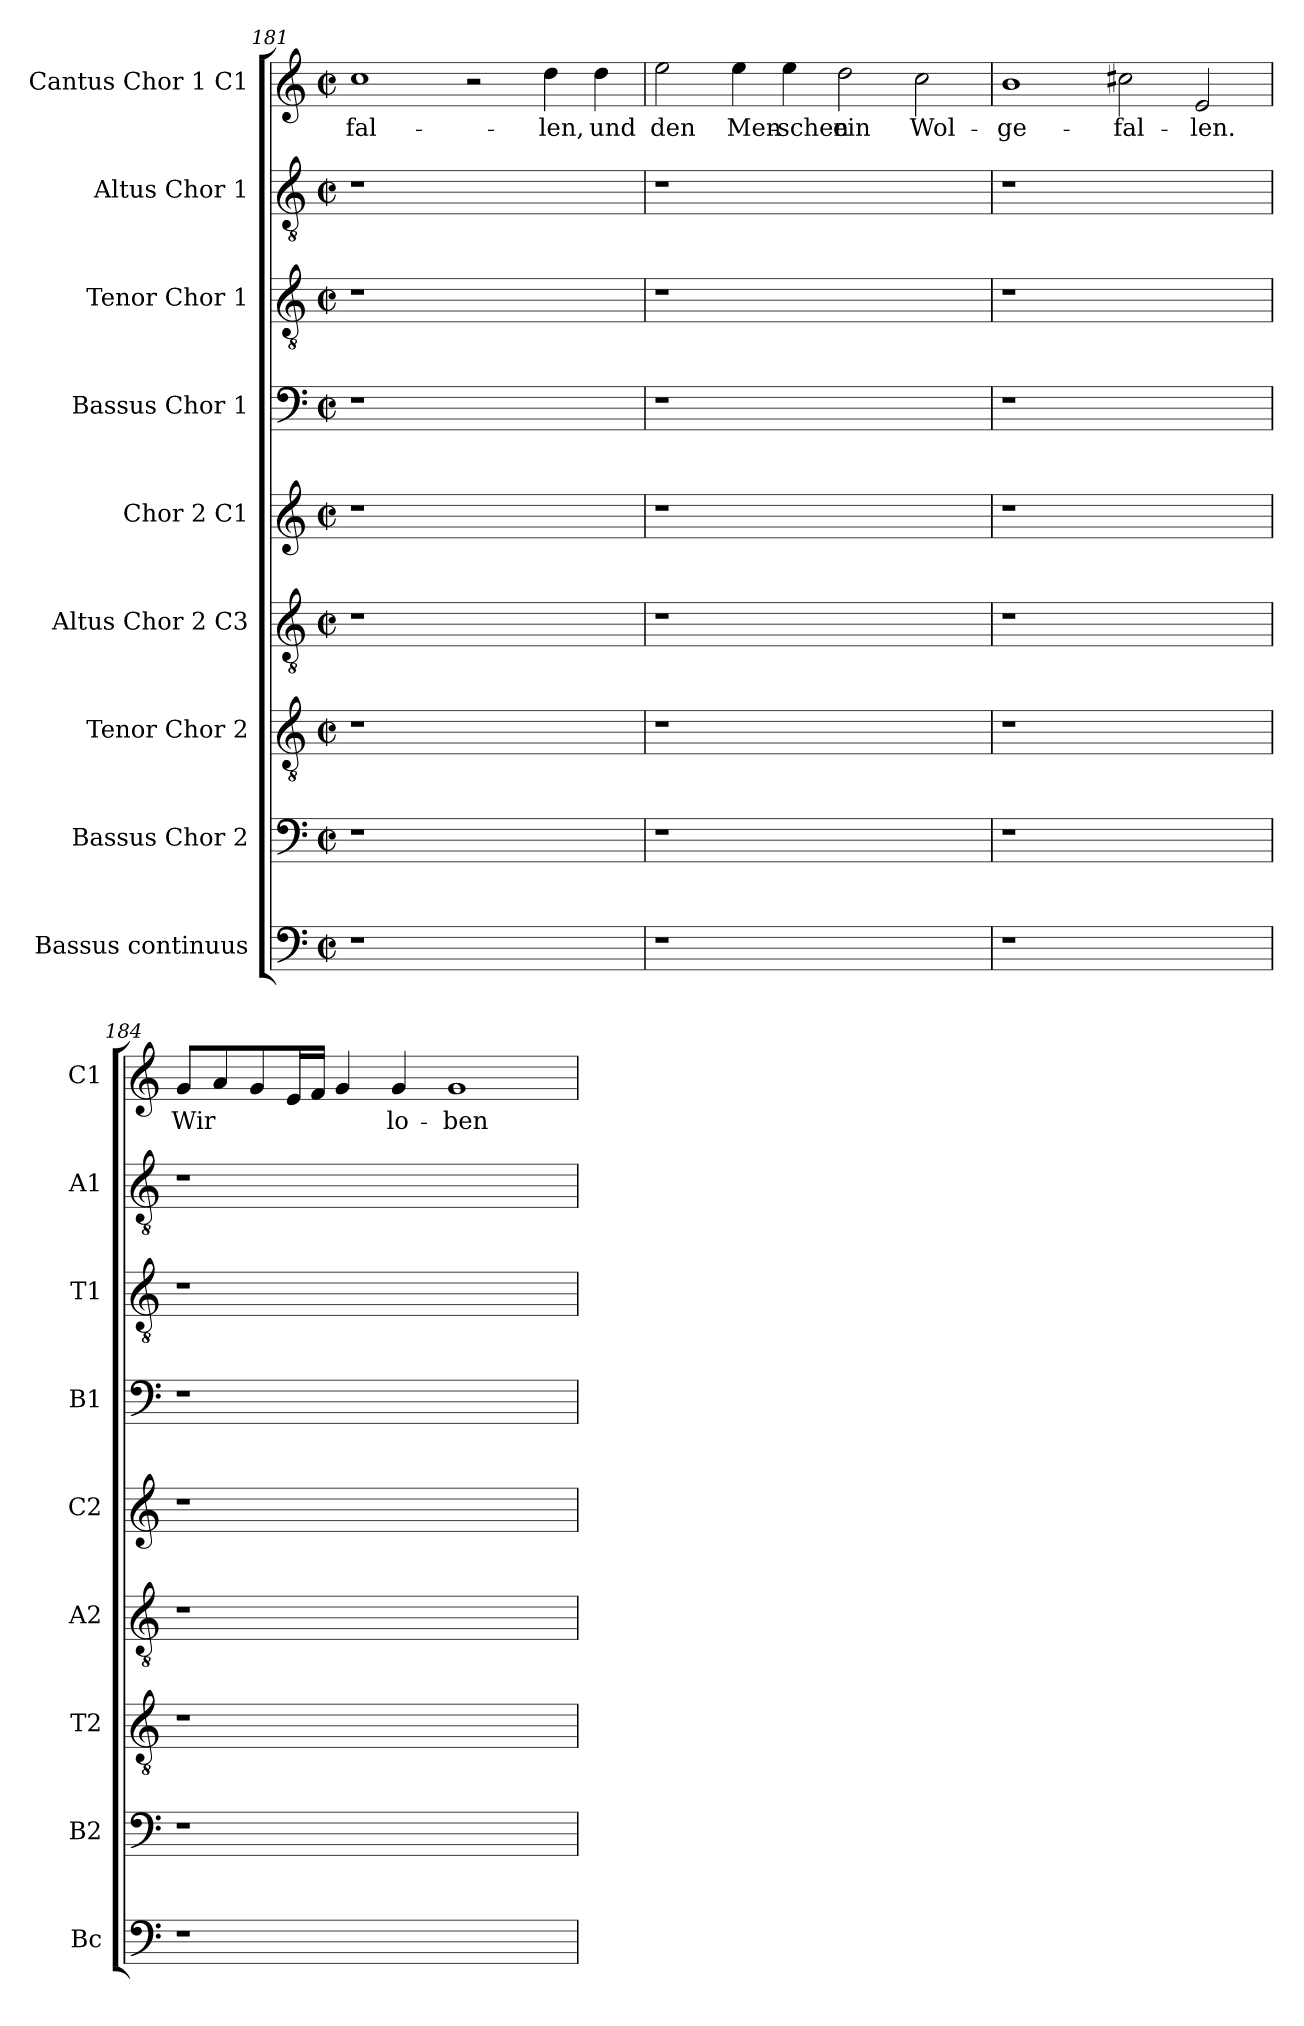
**kern	**kern	**kern	**kern	**kern	**kern	**kern	**kern	**kern	**text
*part9	*part8	*part7	*part6	*part5	*part4	*part3	*part2	*part1	*part1
*staff9	*staff8	*staff7	*staff6	*staff5	*staff4	*staff3	*staff2	*staff1	*staff1
*I"Bassus continuus	*I"Bassus Chor 2	*I"Tenor Chor 2	*I"Altus Chor 2 C3	*I"Chor 2 C1	*I"Bassus Chor 1	*I"Tenor Chor 1	*I"Altus Chor 1	*I"Cantus Chor 1 C1	*
*I'Bc	*I'B2	*I'T2	*I'A2	*I'C2	*I'B1	*I'T1	*I'A1	*I'C1	*
*clefF4	*clefF4	*clefGv2	*clefGv2	*clefG2	*clefF4	*clefGv2	*clefGv2	*clefG2	*
*ITrd7c12	*	*	*	*	*	*	*	*	*
*k[]	*k[]	*k[]	*k[]	*k[]	*k[]	*k[]	*k[]	*k[]	*
*C:	*C:	*C:	*C:	*C:	*C:	*C:	*C:	*C:	*
*M2/2	*M2/2	*M2/2	*M2/2	*M2/2	*M2/2	*M2/2	*M2/2	*M2/2	*
*met(c|)	*met(c|)	*met(c|)	*met(c|)	*met(c|)	*met(c|)	*met(c|)	*met(c|)	*met(c|)	*
=181	=181	=181	=181	=181	=181	=181	=181	=181	=181
!	!	!	!	!	!	!	!	!	!LO:LY:b
1r	1r	1r	1r	1r	1r	1r	1r	1cc	-fal-
1ryy	1ryy	1ryy	1ryy	1ryy	1ryy	1ryy	1ryy	2r	.
!	!	!	!	!	!	!	!	!	!LO:LY:b
.	.	.	.	.	.	.	.	4dd\	-len,
!	!	!	!	!	!	!	!	!	!LO:LY:b
.	.	.	.	.	.	.	.	4dd\	und
=182	=182	=182	=182	=182	=182	=182	=182	=182	=182
!	!	!	!	!	!	!	!	!	!LO:LY:b
1r	1r	1r	1r	1r	1r	1r	1r	2ee\	den
!	!	!	!	!	!	!	!	!	!LO:LY:b
.	.	.	.	.	.	.	.	4ee\	Men-
!	!	!	!	!	!	!	!	!	!LO:LY:b
.	.	.	.	.	.	.	.	4ee\	-schen
!	!	!	!	!	!	!	!	!	!LO:LY:b
1ryy	1ryy	1ryy	1ryy	1ryy	1ryy	1ryy	1ryy	2dd\	ein
!	!	!	!	!	!	!	!	!	!LO:LY:b
.	.	.	.	.	.	.	.	2cc\	Wol-
=183	=183	=183	=183	=183	=183	=183	=183	=183	=183
!	!	!	!	!	!	!	!	!	!LO:LY:b
1r	1r	1r	1r	1r	1r	1r	1r	1b	-ge-
!	!	!	!	!	!	!	!	!	!LO:LY:b
1ryy	1ryy	1ryy	1ryy	1ryy	1ryy	1ryy	1ryy	2cc#X\	-fal-
!	!	!	!	!	!	!	!	!	!LO:LY:b
.	.	.	.	.	.	.	.	2e/	-len.
!!LO:LB:g=z
=184	=184	=184	=184	=184	=184	=184	=184	=184	=184
!	!	!	!	!	!	!	!	!	!LO:LY:b
1r	1r	1r	1r	1r	1r	1r	1r	8g/L	Wir
.	.	.	.	.	.	.	.	8a/	.
.	.	.	.	.	.	.	.	8g/	.
.	.	.	.	.	.	.	.	16e/L	.
.	.	.	.	.	.	.	.	16f/JJ	.
.	.	.	.	.	.	.	.	4g/	.
!	!	!	!	!	!	!	!	!	!LO:LY:b
.	.	.	.	.	.	.	.	4g/	lo-
!	!	!	!	!	!	!	!	!	!LO:LY:b
1ryy	1ryy	1ryy	1ryy	1ryy	1ryy	1ryy	1ryy	1g	-ben
=	=	=	=	=	=	=	=	=	=
*-	*-	*-	*-	*-	*-	*-	*-	*-	*-
